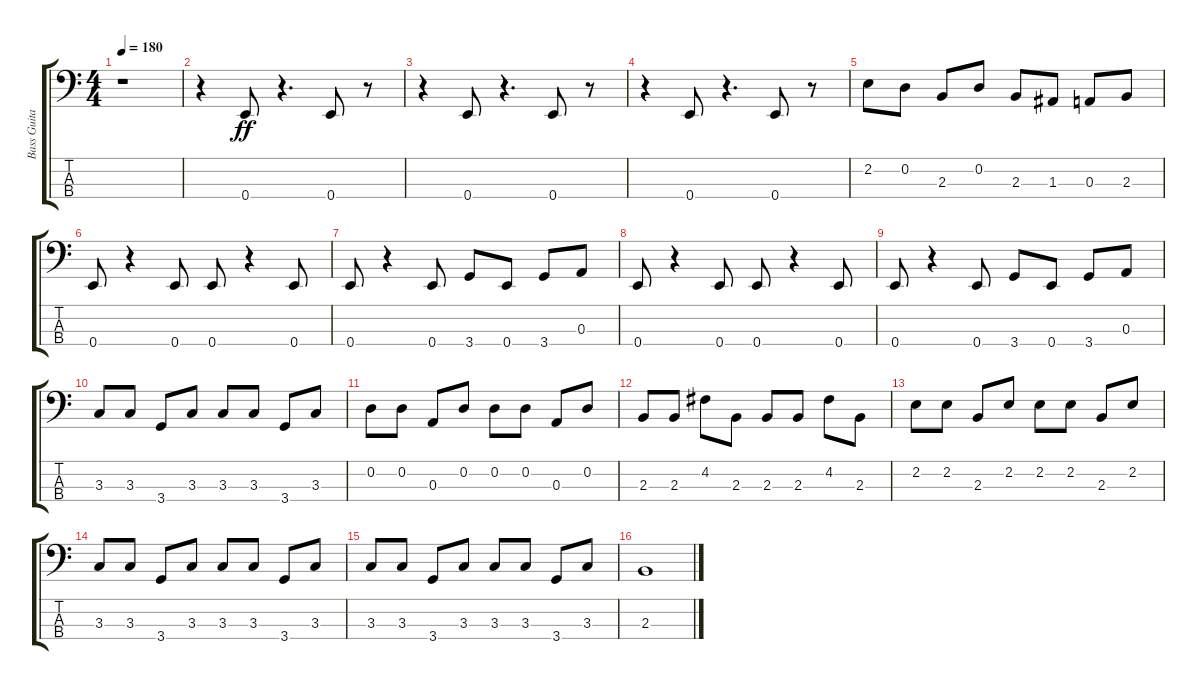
\track ("Bass Guitar" "Bass Guita") {instrument electricbasspick}
\staff {score tabs}
\tuning (G2 D2 A1 E1) {hide}
\ts (4 4)
\tempo 180
\clef f4
\ks c
r.1{dy ff instrument electricbasspick} |
r.4 0.4.8 r.4{d} 0.4.8 r.8 |
r.4 0.4.8 r.4{d} 0.4.8 r.8 |
r.4 0.4.8 r.4{d} 0.4.8 r.8 |
2.2.8 0.2.8 2.3.8 0.2.8 2.3.8 1.3.8 0.3.8 2.3.8 |
0.4.8 r.4 0.4.8 0.4.8 r.4 0.4.8 |
0.4.8 r.4 0.4.8 3.4.8 0.4.8 3.4.8 0.3.8 |
0.4.8 r.4 0.4.8 0.4.8 r.4 0.4.8 |
0.4.8 r.4 0.4.8 3.4.8 0.4.8 3.4.8 0.3.8 |
3.3.8 3.3.8 3.4.8 3.3.8 3.3.8 3.3.8 3.4.8 3.3.8 |
0.2.8 0.2.8 0.3.8 0.2.8 0.2.8 0.2.8 0.3.8 0.2.8 |
2.3.8 2.3.8 4.2.8 2.3.8 2.3.8 2.3.8 4.2.8 2.3.8 |
2.2.8 2.2.8 2.3.8 2.2.8 2.2.8 2.2.8 2.3.8 2.2.8 |
3.3.8 3.3.8 3.4.8 3.3.8 3.3.8 3.3.8 3.4.8 3.3.8 |
3.3.8 3.3.8 3.4.8 3.3.8 3.3.8 3.3.8 3.4.8 3.3.8 |
2.3.1
